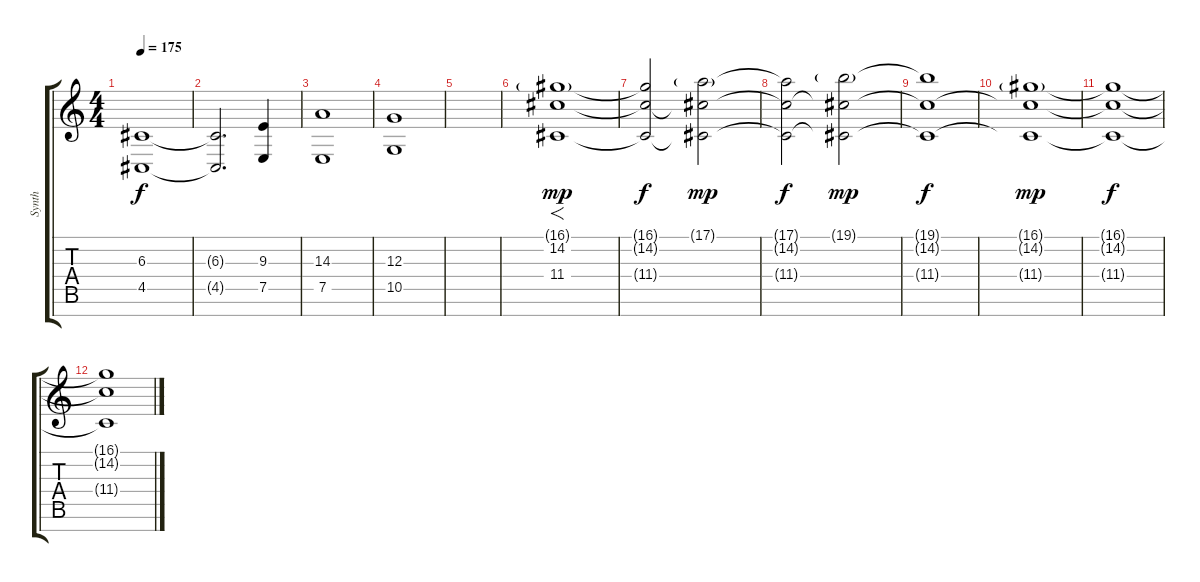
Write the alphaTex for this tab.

\track ("Synth" "Synth") {instrument choiraahs}
\staff {score tabs}
\tuning (E4 B3 G3 D3 A2 E2 B1) {hide}
\ts (4 4)
\tempo 175
\clef g2
\ks c
(6.3 4.5).1{dy f} |
(6.3{t} 4.5{t}).2{d} (9.3 7.5).4 |
(14.3 7.5).1 |
(12.3 10.5).1 |
|
(16.1{g} 14.2 11.4).1{f dy mp volume 5 instrument choiraahs} |
(16.1{t} 14.2{t} 11.4{t}).2{dy f} (17.1{g} 14.2{t} 11.4{t}).2{dy mp} |
(17.1{t} 14.2{t} 11.4{t}).2{dy f} (19.1{g} 14.2{t} 11.4{t}).2{dy mp} |
(19.1{t} 14.2{t} 11.4{t}).1{dy f} |
(16.1{g} 14.2{t} 11.4{t}).1{dy mp} |
(16.1{t} 14.2{t} 11.4{t}).1{dy f volume 0} |
(16.1{t} 14.2{t} 11.4{t}).1
